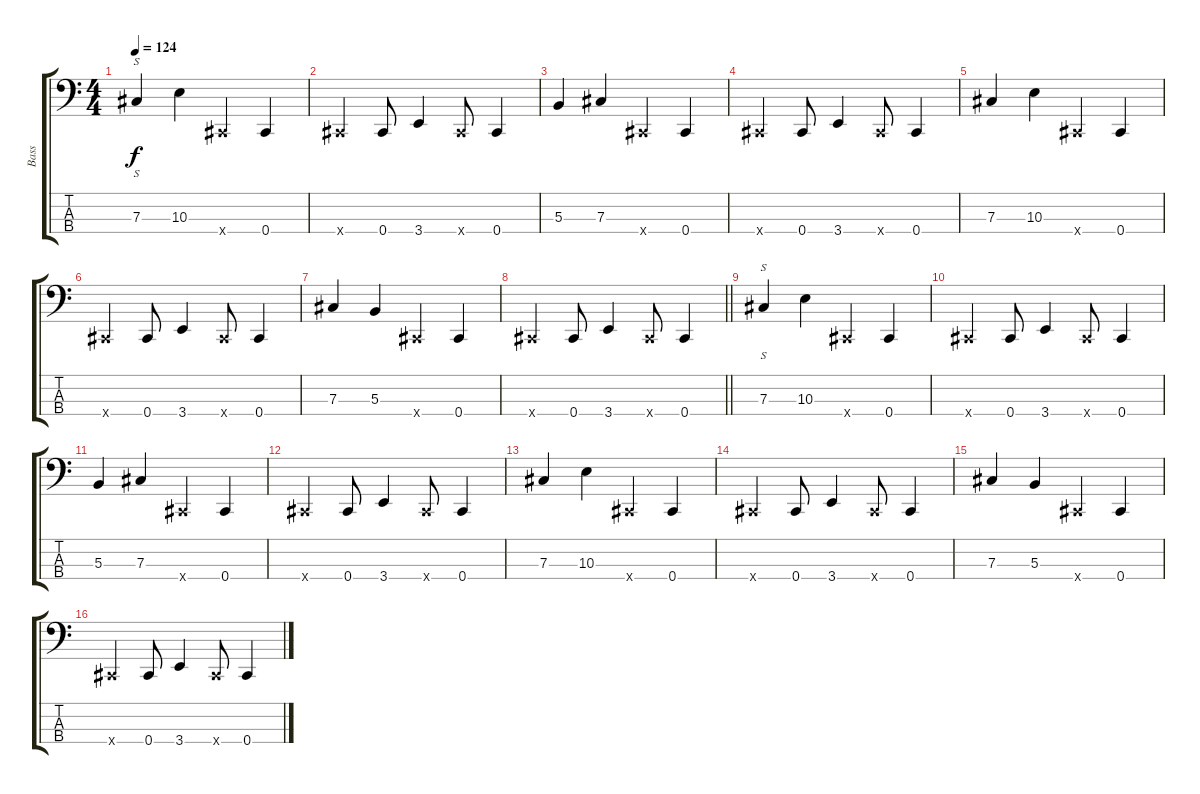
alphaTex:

\track ("Bass" "Bass") {instrument electricbasspick}
\staff {score tabs}
\tuning (E2 B1 Gb1 Db1) {hide}
\ts (4 4)
\tempo 124
\clef f4
\ks c
7.3.4{s dy f} 10.3.4 0.4{x}.4 0.4.4 |
0.4{x}.4 0.4.8 3.4.4 0.4{x}.8 0.4.4 |
5.3.4 7.3.4 0.4{x}.4 0.4.4 |
0.4{x}.4 0.4.8 3.4.4 0.4{x}.8 0.4.4 |
7.3.4 10.3.4 0.4{x}.4 0.4.4 |
0.4{x}.4 0.4.8 3.4.4 0.4{x}.8 0.4.4 |
7.3.4 5.3.4 0.4{x}.4 0.4.4 |
\barLineRight lightlight
0.4{x}.4 0.4.8 3.4.4 0.4{x}.8 0.4.4 |
7.3.4{s} 10.3.4 0.4{x}.4 0.4.4 |
0.4{x}.4 0.4.8 3.4.4 0.4{x}.8 0.4.4 |
5.3.4 7.3.4 0.4{x}.4 0.4.4 |
0.4{x}.4 0.4.8 3.4.4 0.4{x}.8 0.4.4 |
7.3.4 10.3.4 0.4{x}.4 0.4.4 |
0.4{x}.4 0.4.8 3.4.4 0.4{x}.8 0.4.4 |
7.3.4 5.3.4 0.4{x}.4 0.4.4 |
0.4{x}.4 0.4.8 3.4.4 0.4{x}.8 0.4.4
